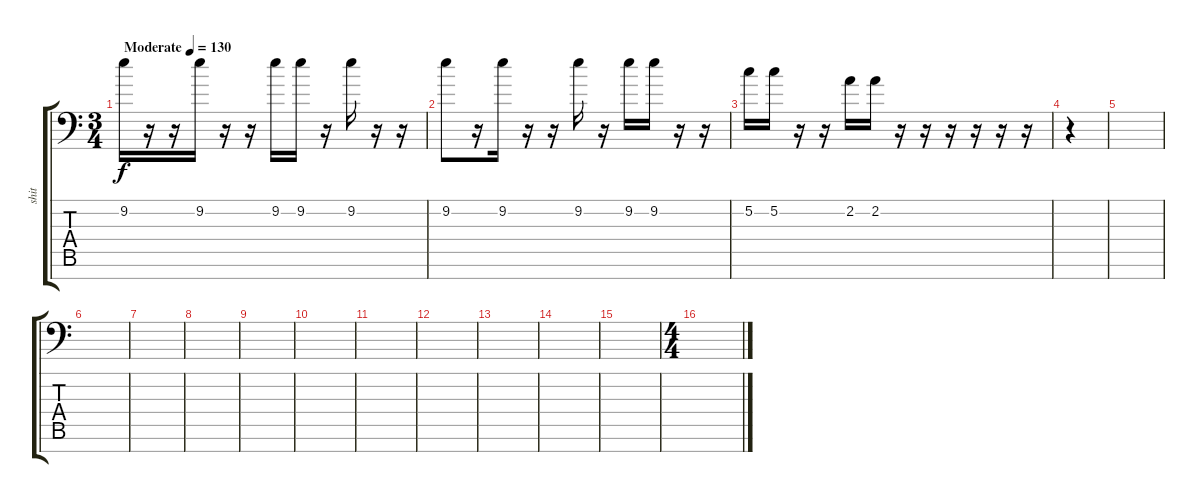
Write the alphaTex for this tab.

\track ("shit" "shit") {instrument acousticguitarsteel}
\staff {score tabs}
\tuning (B3 G3 D3 A2 E2 B1 E1) {hide}
\ts (3 4)
\tempo (130 "Moderate")
\clef f4
\ks c
9.2.16{dy f instrument acousticguitarsteel} r.16 r.16 9.2.16 r.16 r.16 9.2.16 9.2.16 r.16 9.2.16 r.16 r.16 |
9.2.8 r.16 9.2.16 r.16 r.16 9.2.16 r.16 9.2.16 9.2.16 r.16 r.16 |
5.2.16 5.2.16 r.16 r.16 2.2.16 2.2.16 r.16 r.16 r.16 r.16 r.16 r.16 |
r.4 |
|
|
|
|
|
|
|
|
|
|
|
\ts (4 4)
